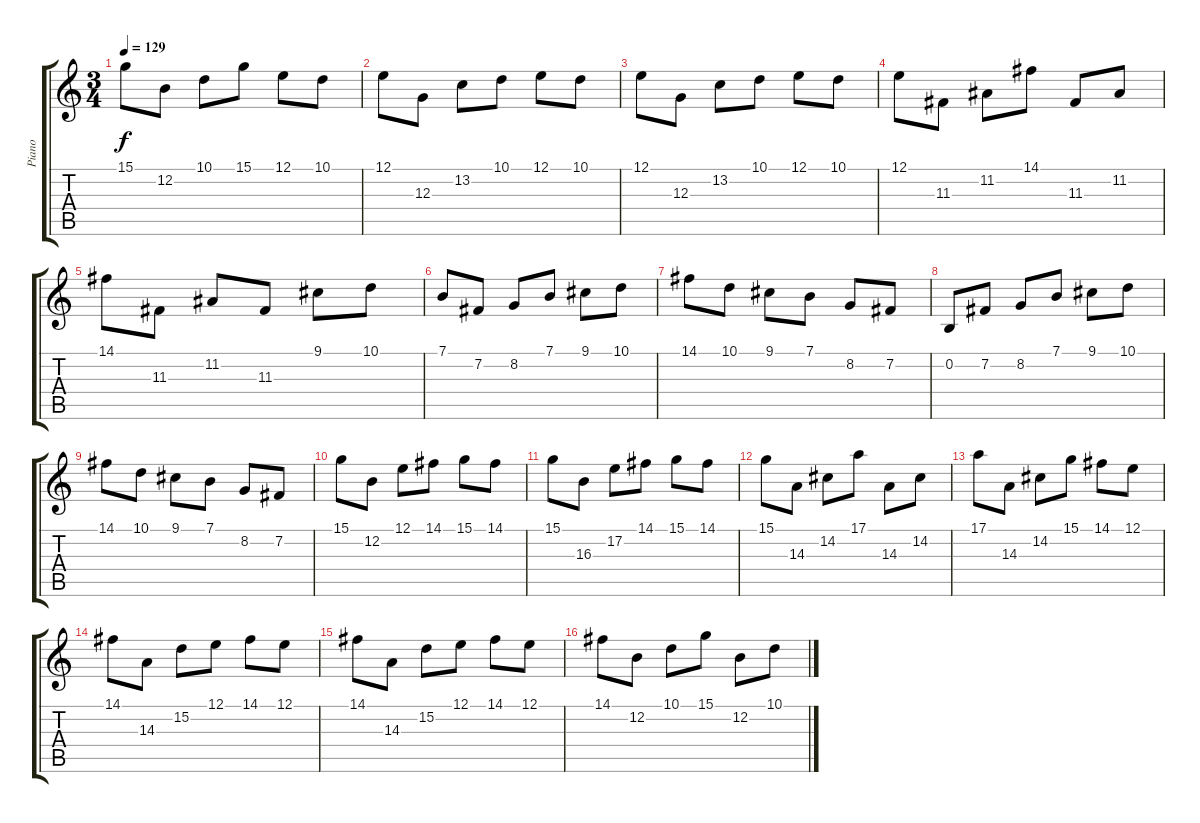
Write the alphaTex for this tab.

\track ("Piano" "Piano") {instrument brightacousticpiano}
\staff {score tabs}
\tuning (E4 B3 G3 D3 A2 E2) {hide}
\ts (3 4)
\tempo 129
\clef g2
\ks c
15.1.8{dy f} 12.2.8 10.1.8 15.1.8 12.1.8 10.1.8 |
12.1.8 12.3.8 13.2.8 10.1.8 12.1.8 10.1.8 |
12.1.8 12.3.8 13.2.8 10.1.8 12.1.8 10.1.8 |
12.1.8 11.3.8 11.2.8 14.1.8 11.3.8 11.2.8 |
14.1.8 11.3.8 11.2.8 11.3.8 9.1.8 10.1.8 |
7.1.8 7.2.8 8.2.8 7.1.8 9.1.8 10.1.8 |
14.1.8 10.1.8 9.1.8 7.1.8 8.2.8 7.2.8 |
0.2.8 7.2.8 8.2.8 7.1.8 9.1.8 10.1.8 |
14.1.8 10.1.8 9.1.8 7.1.8 8.2.8 7.2.8 |
15.1.8 12.2.8 12.1.8 14.1.8 15.1.8 14.1.8 |
15.1.8 16.3.8 17.2.8 14.1.8 15.1.8 14.1.8 |
15.1.8 14.3.8 14.2.8 17.1.8 14.3.8 14.2.8 |
17.1.8 14.3.8 14.2.8 15.1.8 14.1.8 12.1.8 |
14.1.8 14.3.8 15.2.8 12.1.8 14.1.8 12.1.8 |
14.1.8 14.3.8 15.2.8 12.1.8 14.1.8 12.1.8 |
14.1.8 12.2.8 10.1.8 15.1.8 12.2.8 10.1.8
